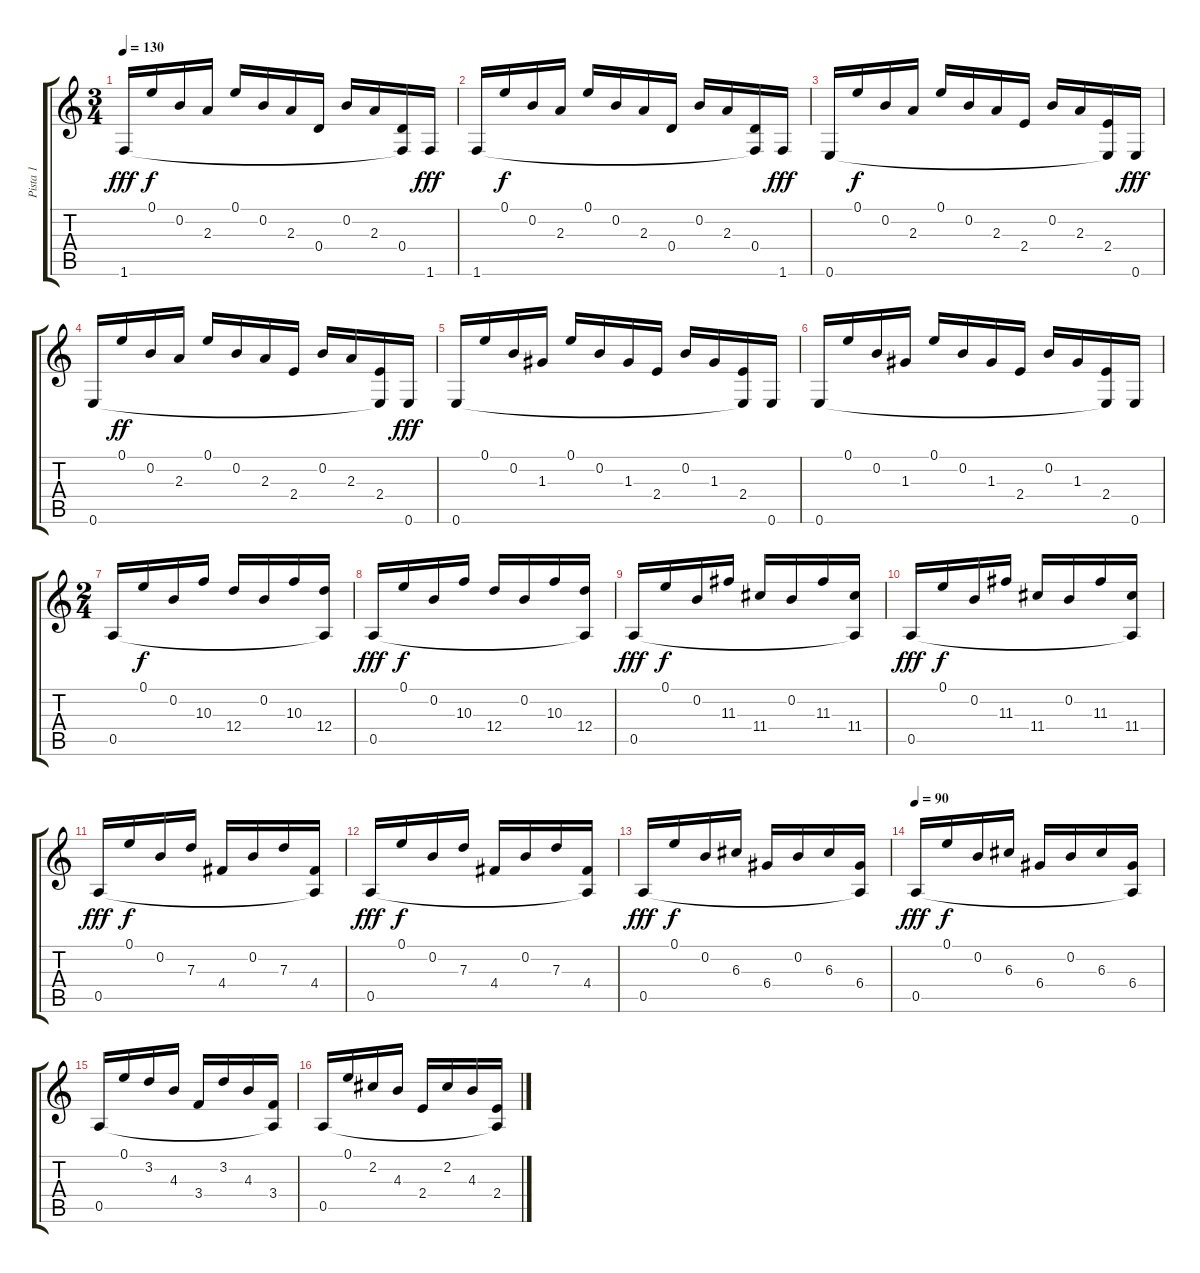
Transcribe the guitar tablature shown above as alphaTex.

\track ("Pista 1" "Pista 1") {instrument acousticguitarnylon}
\staff {score tabs}
\tuning (E4 B3 G3 D3 A2 E2) {hide}
\ts (3 4)
\tempo 130
\clef g2
\ks c
1.6.16{dy fff instrument acousticguitarnylon} 0.1.16{dy f} 0.2.16 2.3.16 0.1.16 0.2.16 2.3.16 0.4.16 0.2.16 2.3.16 (0.4 1.6{t}).16 1.6.16{dy fff} |
1.6.16{instrument acousticguitarsteel} 0.1.16{dy f} 0.2.16 2.3.16 0.1.16 0.2.16 2.3.16 0.4.16 0.2.16 2.3.16 (0.4 1.6{t}).16 1.6.16{dy fff} |
0.6.16{instrument acousticguitarnylon} 0.1.16{dy f} 0.2.16 2.3.16 0.1.16 0.2.16 2.3.16 2.4.16 0.2.16 2.3.16 (2.4 0.6{t}).16 0.6.16{dy fff} |
0.6.16{instrument acousticguitarsteel} 0.1.16{dy ff} 0.2.16 2.3.16 0.1.16 0.2.16 2.3.16 2.4.16 0.2.16 2.3.16 (2.4 0.6{t}).16 0.6.16{dy fff} |
0.6.16{volume 16 instrument acousticguitarnylon} 0.1.16 0.2.16 1.3.16 0.1.16 0.2.16 1.3.16 2.4.16 0.2.16 1.3.16 (2.4 0.6{t}).16 0.6.16 |
0.6.16{instrument acousticguitarsteel} 0.1.16 0.2.16 1.3.16 0.1.16 0.2.16 1.3.16 2.4.16 0.2.16 1.3.16 (2.4 0.6{t}).16 0.6.16 |
\ts (2 4)
0.5.16{volume 10} 0.1.16{dy f} 0.2.16 10.3.16 12.4.16 0.2.16 10.3.16 (12.4 0.5{t}).16 |
0.5.16{dy fff} 0.1.16{dy f} 0.2.16 10.3.16 12.4.16 0.2.16 10.3.16 (12.4 0.5{t}).16 |
0.5.16{dy fff instrument acousticguitarnylon} 0.1.16{dy f} 0.2.16 11.3.16 11.4.16 0.2.16 11.3.16 (11.4 0.5{t}).16 |
0.5.16{dy fff} 0.1.16{dy f} 0.2.16 11.3.16 11.4.16 0.2.16 11.3.16 (11.4 0.5{t}).16 |
0.5.16{dy fff instrument acousticguitarsteel} 0.1.16{dy f} 0.2.16 7.3.16 4.4.16 0.2.16 7.3.16 (4.4 0.5{t}).16 |
0.5.16{dy fff} 0.1.16{dy f} 0.2.16 7.3.16 4.4.16 0.2.16 7.3.16 (4.4 0.5{t}).16 |
0.5.16{dy fff instrument acousticguitarnylon} 0.1.16{dy f} 0.2.16 6.3.16 6.4.16 0.2.16 6.3.16 (6.4 0.5{t}).16 |
\tempo 90
0.5.16{dy fff} 0.1.16{dy f} 0.2.16 6.3.16 6.4.16 0.2.16 6.3.16 (6.4 0.5{t}).16 |
0.5.16{volume 4} 0.1.16 3.2.16 4.3.16 3.4.16 3.2.16 4.3.16 (3.4 0.5{t}).16 |
0.5.16 0.1.16 2.2.16 4.3.16 2.4.16 2.2.16 4.3.16 (2.4 0.5{t}).16
